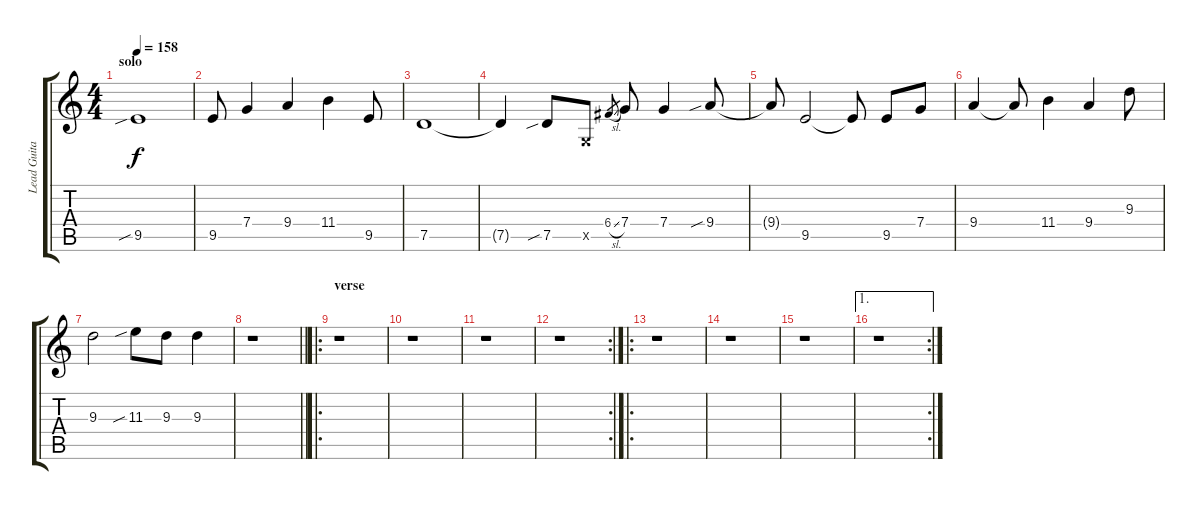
\track ("Lead Guitar" "Lead Guita") {instrument overdrivenguitar}
\staff {score tabs}
\tuning (D4 A3 F3 C3 G2 D2) {hide}
\ts (4 4)
\section ("" "solo")
\tempo 158
\clef g2
\ks c
9.5{sib}.1{dy f instrument overdrivenguitar} |
9.5.8 7.4.4 9.4.4 11.4.4 9.5.8 |
7.5.1 |
7.5{t}.4 7.5{sib}.8 0.5{x}.8 6.4{sl}.8{gr} 7.4.8 7.4.4 9.4{sib}.8 |
9.4{t}.8 9.5.2 9.5{t}.8 9.5.8 7.4.8 |
9.4.4 9.4{t}.8 11.4.4 9.4.4 9.3.8 |
9.3.2 11.3{sib}.8 9.3.8 9.3.4 |
\barLineRight lightlight
r.1 |
\ro
\section ("" "verse")
r.1 |
r.1 |
r.1 |
\rc 2
r.1 |
\ro
r.1 |
r.1 |
r.1 |
\ae 1
\rc 2
r.1
